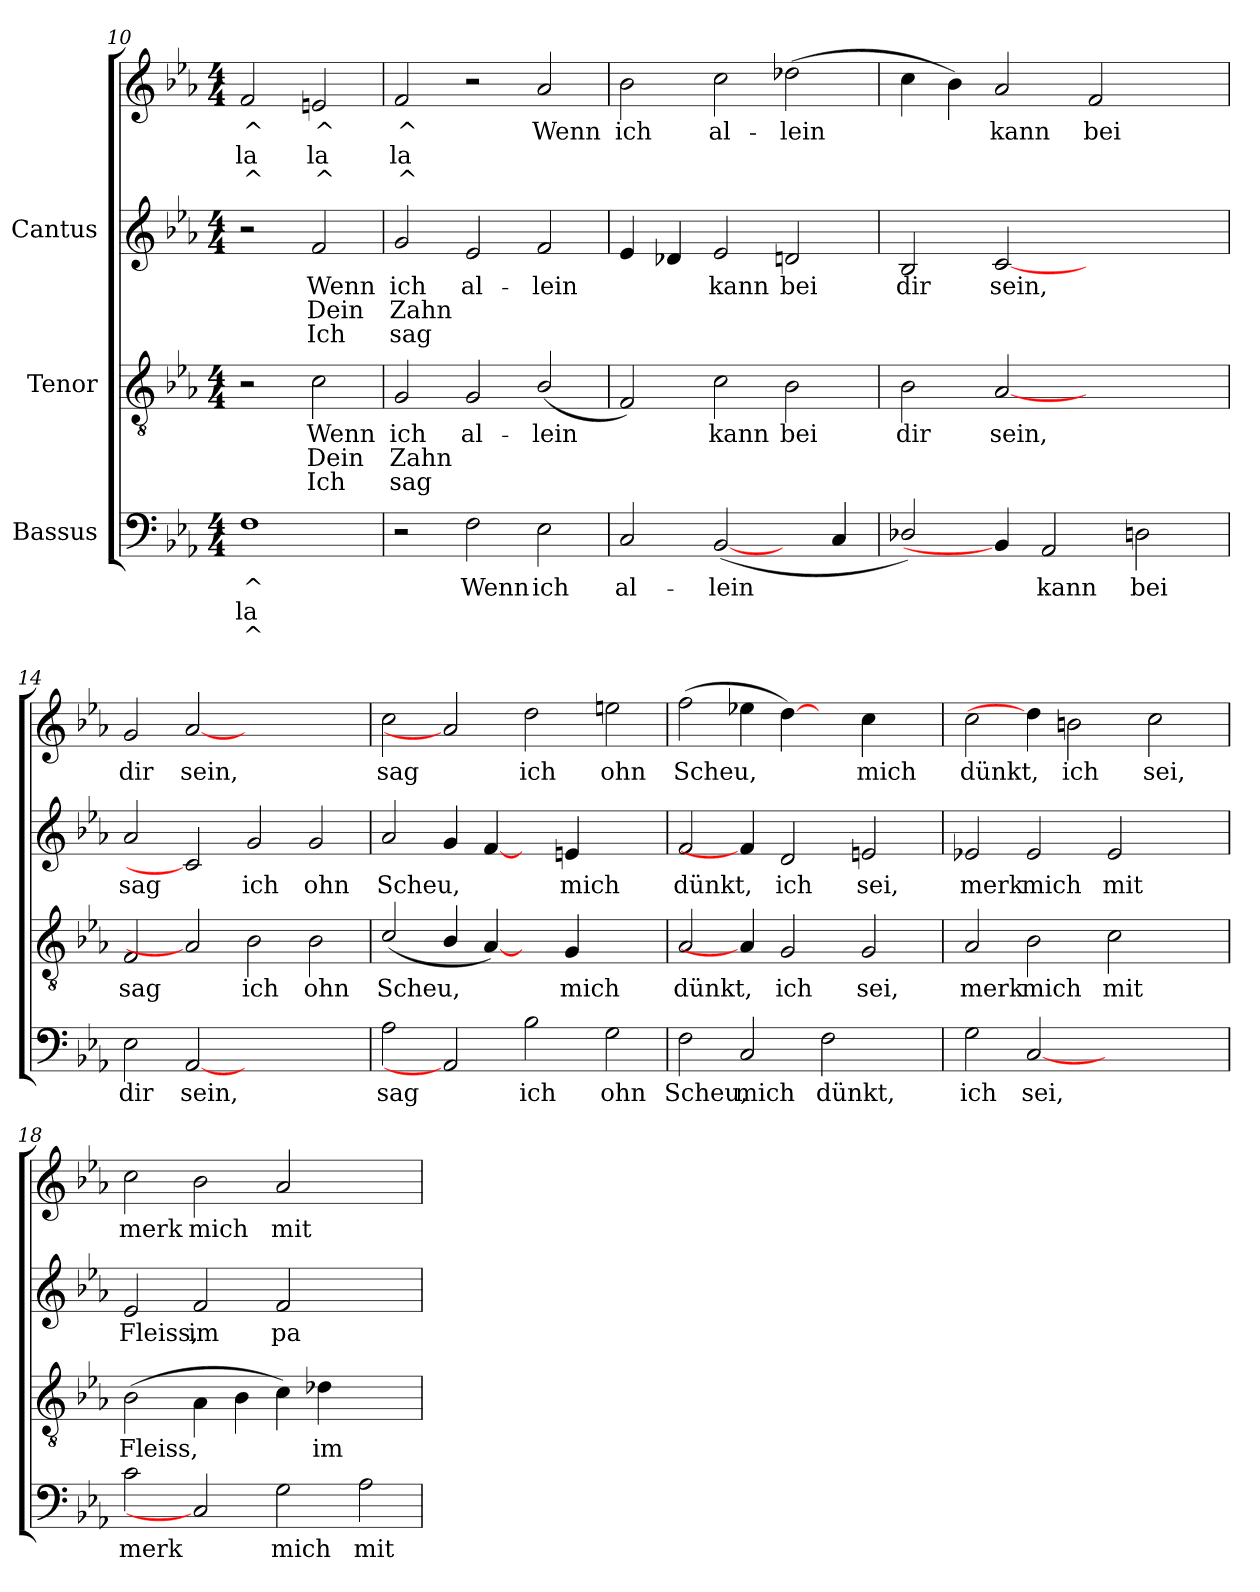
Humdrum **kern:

**kern	**text	**text	**text	**kern	**text	**text	**text	**kern	**text	**text	**text	**kern	**text	**text	**text
*part3	*part3	*part3	*part3	*part2	*part2	*part2	*part2	*part1	*part1	*part1	*part1	*part1	*part1	*part1	*part1
*staff4	*staff4	*staff4	*staff4	*staff3	*staff3	*staff3	*staff3	*staff2	*staff2	*staff2	*staff2	*staff1	*staff1	*staff1	*staff1
*I"Bassus	*	*	*	*I"Tenor	*	*	*	*I"Cantus	*	*	*	*	*	*	*
!!LO:PB:g=z
*clefF4	*	*	*	*clefGv2	*	*	*	*clefG2	*	*	*	*clefG2	*	*	*
*k[b-e-a-]	*	*	*	*k[b-e-a-]	*	*	*	*k[b-e-a-]	*	*	*	*k[b-e-a-]	*	*	*
*E-:	*	*	*	*E-:	*	*	*	*E-:	*	*	*	*E-:	*	*	*
*M4/4	*	*	*	*M4/4	*	*	*	*M4/4	*	*	*	*M4/4	*	*	*
=10	=10	=10	=10	=10	=10	=10	=10	=10	=10	=10	=10	=10	=10	=10	=10
!	!LO:LY:b:cj	!LO:LY:b:cj	!LO:LY:b:cj	!	!	!	!	!	!	!	!	!	!LO:LY:b:cj	!LO:LY:b:cj	!LO:LY:b:cj
1F	^	la	^	2r	.	.	.	2r	.	.	.	2f/	^	la	^
!	!	!	!	!	!LO:LY:b:cj	!LO:LY:b:cj	!LO:LY:b:cj	!	!LO:LY:b:cj	!LO:LY:b:cj	!LO:LY:b:cj	!	!LO:LY:b:cj	!LO:LY:b:cj	!LO:LY:b:cj
.	.	.	.	2c\	Wenn	Dein	Ich	2f/	Wenn	Dein	Ich	2en/	^	la	^
!!LO:LB:g=z
=11	=11	=11	=11	=11	=11	=11	=11	=11	=11	=11	=11	=11	=11	=11	=11
!	!	!	!	!	!LO:LY:b:cj	!LO:LY:b:cj	!LO:LY:b:cj	!	!LO:LY:b:cj	!LO:LY:b:cj	!LO:LY:b:cj	!	!LO:LY:b:cj	!LO:LY:b:cj	!LO:LY:b:cj
2r	.	.	.	2G/	ich	Zahn	sag	2g/	ich	Zahn	sag	2f/	^	la	^
!	!LO:LY:b:cj	!	!	!	!LO:LY:b:cj	!	!	!	!LO:LY:b:cj	!	!	!	!	!	!
2F\	Wenn	.	.	2G/	al-	.	.	2e-/	al-	.	.	2r	.	.	.
!	!LO:LY:b:cj	!	!	!	!LO:LY:b:cj	!	!	!	!LO:LY:b:cj	!	!	!	!LO:LY:b:cj	!	!
2E-\	ich	.	.	(<2B-/	-lein	.	.	2f/	-lein	.	.	2a-/	Wenn	.	.
=12	=12	=12	=12	=12	=12	=12	=12	=12	=12	=12	=12	=12	=12	=12	=12
!	!LO:LY:b:cj	!	!	!	!	!	!	!	!	!	!	!	!LO:LY:b:cj	!	!
2C/	al-	.	.	2F/)	.	.	.	4e-/	.	.	.	2b-\	ich	.	.
.	.	.	.	.	.	.	.	4d-X/	.	.	.	.	.	.	.
!	!LO:LY:b:cj	!	!	!	!LO:LY:b:cj	!	!	!	!LO:LY:b:cj	!	!	!	!LO:LY:b:cj	!	!
(<[2BB-/	-lein	.	.	2c\	kann	.	.	2e-/	kann	.	.	2cc\	al-	.	.
!	!	!	!	!	!LO:LY:b:cj	!	!	!	!LO:LY:b:cj	!	!	!	!LO:LY:b:cj	!	!
4ryy	.	.	.	2B-\	bei	.	.	2d/	bei	.	.	(>2dd-X\	-lein	.	.
!	!LO:LY:b:cj	!	!	!	!	!	!	!	!	!	!	!	!	!	!
4C/	.	.	.	.	.	.	.	.	.	.	.	.	.	.	.
=13	=13	=13	=13	=13	=13	=13	=13	=13	=13	=13	=13	=13	=13	=13	=13
!	!	!	!	!	!LO:LY:b:cj	!	!	!	!LO:LY:b:cj	!	!	!	!	!	!
2D-X/)	.	.	.	2B-\	dir	.	.	2B-/	dir	.	.	4cc\	.	.	.
.	.	.	.	.	.	.	.	.	.	.	.	4b-\)	.	.	.
!	!	!	!	!	!LO:LY:b:cj	!	!	!	!LO:LY:b:cj	!	!	!	!LO:LY:b:cj	!	!
4BB-/]	.	.	.	[2A-	sein,	.	.	[2c	sein,	.	.	2a-/	kann	.	.
!	!LO:LY:b:cj	!	!	!	!	!	!	!	!	!	!	!	!	!	!
2AA-/	kann	.	.	.	.	.	.	.	.	.	.	.	.	.	.
!	!	!	!	!	!	!	!	!	!	!	!	!	!LO:LY:b:cj	!	!
.	.	.	.	2.ryy	.	.	.	2.ryy	.	.	.	2f/	bei	.	.
!	!LO:LY:b:cj	!	!	!	!	!	!	!	!	!	!	!	!	!	!
2D\	bei	.	.	.	.	.	.	.	.	.	.	.	.	.	.
.	.	.	.	.	.	.	.	.	.	.	.	4ryy	.	.	.
=14	=14	=14	=14	=14	=14	=14	=14	=14	=14	=14	=14	=14	=14	=14	=14
!	!LO:LY:b:cj	!	!	!	!LO:LY:b:cj	!	!	!	!LO:LY:b:cj	!	!	!	!LO:LY:b:cj	!	!
2E-\	dir	.	.	2F/	sag	.	.	2a-/	sag	.	.	2g/	dir	.	.
!	!LO:LY:b:cj	!	!	!	!	!	!	!	!	!	!	!	!LO:LY:b:cj	!	!
[2AA-	sein,	.	.	2A-]	.	.	.	2c]	.	.	.	[2a-	sein,	.	.
!	!	!	!	!	!LO:LY:b:cj	!	!	!	!LO:LY:b:cj	!	!	!	!	!	!
1ryy	.	.	.	2B-\	ich	.	.	2g/	ich	.	.	1ryy	.	.	.
!	!	!	!	!	!LO:LY:b:cj	!	!	!	!LO:LY:b:cj	!	!	!	!	!	!
.	.	.	.	2B-\	ohn	.	.	2g/	ohn	.	.	.	.	.	.
!!LO:PB:g=z
=15	=15	=15	=15	=15	=15	=15	=15	=15	=15	=15	=15	=15	=15	=15	=15
!	!LO:LY:b:cj	!	!	!	!LO:LY:b:cj	!	!	!	!LO:LY:b:cj	!	!	!	!LO:LY:b:cj	!	!
2A-\	sag	.	.	(<2c/	Scheu,	.	.	2a-/	Scheu,	.	.	2cc\	sag	.	.
!	!	!	!	!	!LO:LY:b:cj	!	!	!	!LO:LY:b:cj	!	!	!	!	!	!
2AA-]	.	.	.	4B-/	.	.	.	4g/	.	.	.	2a-]	.	.	.
!	!	!	!	!	!LO:LY:b:cj	!	!	!	!LO:LY:b:cj	!	!	!	!	!	!
.	.	.	.	[4A-/)	.	.	.	[4f/	.	.	.	.	.	.	.
!	!LO:LY:b:cj	!	!	!	!	!	!	!	!	!	!	!	!LO:LY:b:cj	!	!
2B-\	ich	.	.	4ryy	.	.	.	4ryy	.	.	.	2dd\	ich	.	.
!	!	!	!	!	!LO:LY:b:cj	!	!	!	!LO:LY:b:cj	!	!	!	!	!	!
.	.	.	.	4G/	mich	.	.	4en/	mich	.	.	.	.	.	.
!	!LO:LY:b:cj	!	!	!	!	!	!	!	!	!	!	!	!LO:LY:b:cj	!	!
2G\	ohn	.	.	2ryy	.	.	.	2ryy	.	.	.	2een\	ohn	.	.
=16	=16	=16	=16	=16	=16	=16	=16	=16	=16	=16	=16	=16	=16	=16	=16
!	!LO:LY:b:cj	!	!	!	!LO:LY:b:cj	!	!	!	!LO:LY:b:cj	!	!	!	!LO:LY:b:cj	!	!
2F\	Scheu,	.	.	2A-/	dünkt,	.	.	2f/	dünkt,	.	.	(>2ff\	Scheu,	.	.
!	!LO:LY:b:cj	!	!	!	!	!	!	!	!	!	!	!	!LO:LY:b:cj	!	!
2C/	mich	.	.	4A-/]	.	.	.	4f/]	.	.	.	4ee-X\	.	.	.
!	!	!	!	!	!LO:LY:b:cj	!	!	!	!LO:LY:b:cj	!	!	!	!LO:LY:b:cj	!	!
.	.	.	.	2G/	ich	.	.	2d/	ich	.	.	[4dd\)	.	.	.
!	!LO:LY:b:cj	!	!	!	!	!	!	!	!	!	!	!	!	!	!
2F\	dünkt,	.	.	.	.	.	.	.	.	.	.	4ryy	.	.	.
!	!	!	!	!	!LO:LY:b:cj	!	!	!	!LO:LY:b:cj	!	!	!	!LO:LY:b:cj	!	!
.	.	.	.	2G/	sei,	.	.	2en/	sei,	.	.	4cc\	mich	.	.
4ryy	.	.	.	.	.	.	.	.	.	.	.	4ryy	.	.	.
=17	=17	=17	=17	=17	=17	=17	=17	=17	=17	=17	=17	=17	=17	=17	=17
!	!LO:LY:b:cj	!	!	!	!LO:LY:b:cj	!	!	!	!LO:LY:b:cj	!	!	!	!LO:LY:b:cj	!	!
2G\	ich	.	.	2A-/	merk	.	.	2e-X/	merk	.	.	2cc\	dünkt,	.	.
!	!LO:LY:b:cj	!	!	!	!LO:LY:b:cj	!	!	!	!LO:LY:b:cj	!	!	!	!	!	!
[2C	sei,	.	.	2B-\	mich	.	.	2e-/	mich	.	.	4dd\]	.	.	.
!	!	!	!	!	!	!	!	!	!	!	!	!	!LO:LY:b:cj	!	!
.	.	.	.	.	.	.	.	.	.	.	.	2bn\	ich	.	.
!	!	!	!	!	!LO:LY:b:cj	!	!	!	!LO:LY:b:cj	!	!	!	!	!	!
2.ryy	.	.	.	2c\	mit	.	.	2e-/	mit	.	.	.	.	.	.
!	!	!	!	!	!	!	!	!	!	!	!	!	!LO:LY:b:cj	!	!
.	.	.	.	.	.	.	.	.	.	.	.	2cc\	sei,	.	.
.	.	.	.	4ryy	.	.	.	4ryy	.	.	.	.	.	.	.
!!LO:LB:g=z
=18	=18	=18	=18	=18	=18	=18	=18	=18	=18	=18	=18	=18	=18	=18	=18
!	!LO:LY:b:cj	!	!	!	!LO:LY:b:cj	!	!	!	!LO:LY:b:cj	!	!	!	!LO:LY:b:cj	!	!
2c\	merk	.	.	(>2B-\	Fleiss,	.	.	2e-/	Fleiss,	.	.	2cc\	merk	.	.
!	!	!	!	!	!LO:LY:a:cj	!	!	!	!LO:LY:a:cj	!	!	!	!LO:LY:a:cj	!	!
2C]	.	.	.	4A-\	.	.	.	2f/	im	.	.	2b-\	mich	.	.
!	!	!	!	!	!LO:LY:a:cj	!	!	!	!	!	!	!	!	!	!
.	.	.	.	4B-\	.	.	.	.	.	.	.	.	.	.	.
!	!LO:LY:a:cj	!	!	!	!LO:LY:a:cj	!	!	!	!LO:LY:a:cj	!	!	!	!LO:LY:a:cj	!	!
2G\	mich	.	.	4c\)	.	.	.	2f/	pa-	.	.	2a-/	mit	.	.
!	!	!	!	!	!LO:LY:a:cj	!	!	!	!	!	!	!	!	!	!
.	.	.	.	4d-X\	im	.	.	.	.	.	.	.	.	.	.
!	!LO:LY:a:cj	!	!	!	!	!	!	!	!	!	!	!	!	!	!
2A-\	mit	.	.	2ryy	.	.	.	2ryy	.	.	.	2ryy	.	.	.
=	=	=	=	=	=	=	=	=	=	=	=	=	=	=	=
*-	*-	*-	*-	*-	*-	*-	*-	*-	*-	*-	*-	*-	*-	*-	*-
